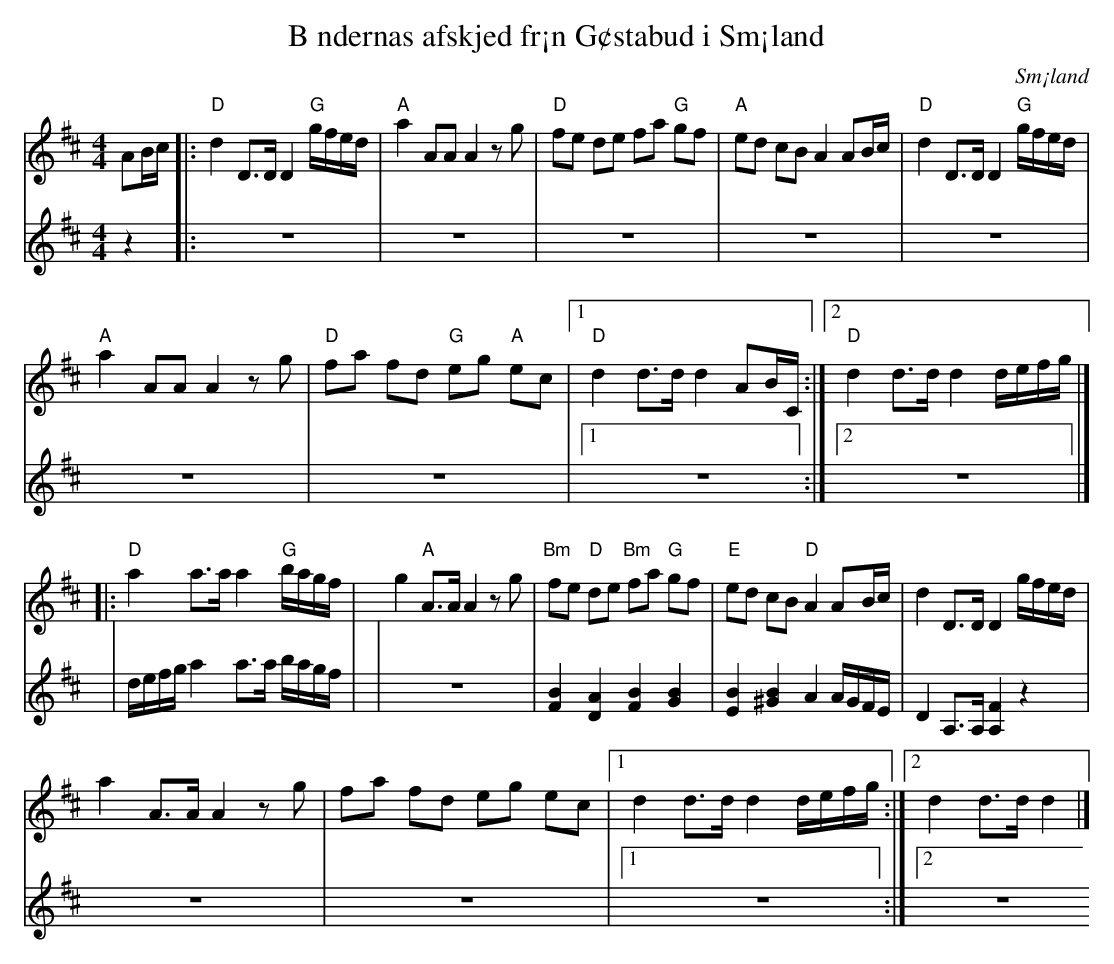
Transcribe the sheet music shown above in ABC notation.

X:1
T:B ndernas afskjed fr¡n G¢stabud i Sm¡land
O:Sm¡land
M:4/4
L:1/16
K:D
[V:1]A2Bc|:"D" d4 D3D D4 "G" gfed|"A" a4 A2A2 A4 z2g2|"D" f2e2 d2e2 f2a2 "G" g2f2|"A" e2d2 c2B2 A4 A2Bc|"D" d4 D3D D4 "G" gfed|
[V:2]z4  |:z16               |z16                  |z16                    |z16                  |z16               |
[V:1]"A" a4 A2A2 A4 z2g2|"D" f2a2 f2d2 "G" e2g2 "A" e2c2|[1 "D" d4d3d d4 A2BC:|[2 "D" d4 d3d d4 defg|]
[V:2]z16              |z16                |[1 z16          :|[2 z16           |]
[V:1]|:"D" a4 a3a a4 "G" bagf  |g4 "A" A3A A4 z2g2|"Bm" f2e2 "D" d2e2 "Bm" f2a2 "G" g2f2|"E" e2d2 c2B2 "D" A4 A2Bc|d4 D3D D4 gfed|
[V:2]|defg a4 a3a bagf|           |z16           |[F4 B4][D4 A4][F4 B4][G4 B4]|[E4 B4][^G4 B4] A4 AGFE|D4 A,3A, [A,4 F4] z4|
[V:1]a4 A3A A4 z2g2|f2a2 f2d2 e2g2 e2c2|[1 d4 d3d d4 defg:|[2 d4 d3d d4|]
[V:2]z16           |z16                |[1 z16           :|[2 z16      |]
